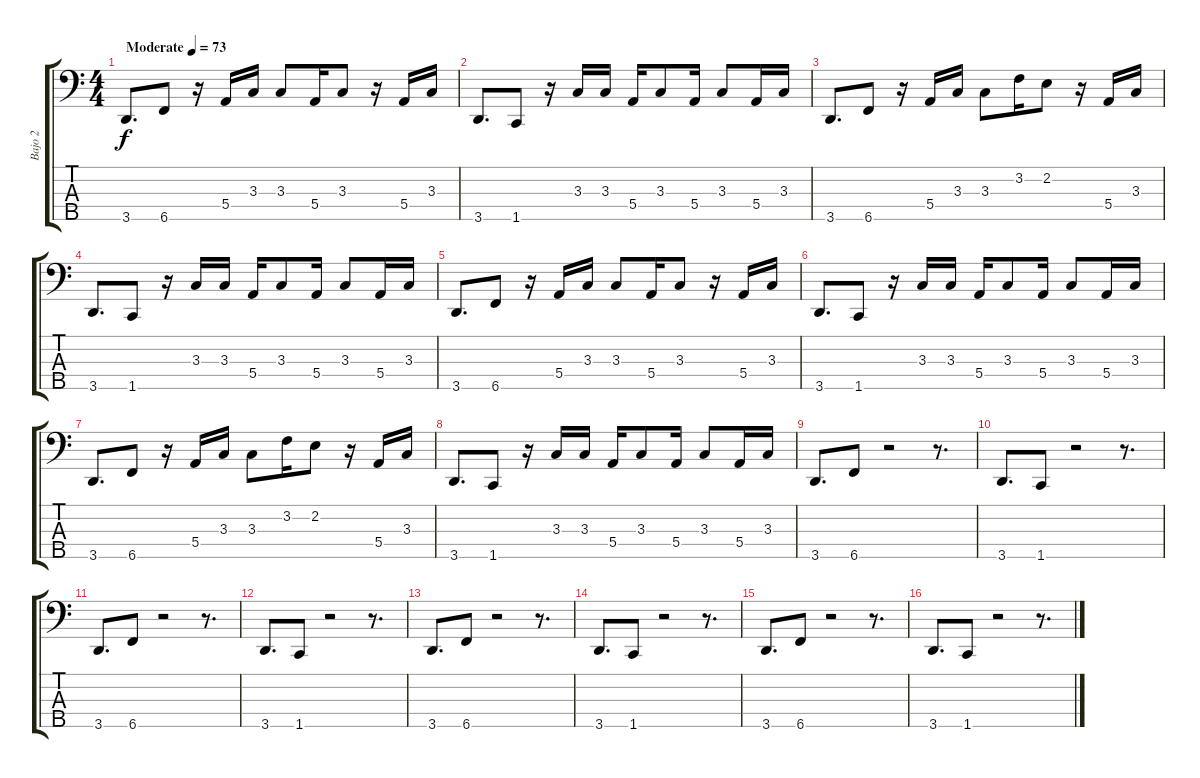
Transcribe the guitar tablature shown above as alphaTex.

\track ("Bajo 2" "Bajo 2") {instrument slapbass1}
\staff {score tabs}
\tuning (G2 D2 A1 E1 B0) {hide}
\ts (4 4)
\tempo (73 "Moderate")
\clef f4
\ks c
3.5.8{d dy f instrument slapbass1} 6.5.8 r.16 5.4.16 3.3.16 3.3.8 5.4.16 3.3.8 r.16 5.4.16 3.3.16 |
3.5.8{d} 1.5.8 r.16 3.3.16 3.3.16 5.4.16 3.3.8 5.4.16 3.3.8 5.4.16 3.3.16 |
3.5.8{d} 6.5.8 r.16 5.4.16 3.3.16 3.3.8 3.2.16 2.2.8 r.16 5.4.16 3.3.16 |
3.5.8{d} 1.5.8 r.16 3.3.16 3.3.16 5.4.16 3.3.8 5.4.16 3.3.8 5.4.16 3.3.16 |
3.5.8{d} 6.5.8 r.16 5.4.16 3.3.16 3.3.8 5.4.16 3.3.8 r.16 5.4.16 3.3.16 |
3.5.8{d} 1.5.8 r.16 3.3.16 3.3.16 5.4.16 3.3.8 5.4.16 3.3.8 5.4.16 3.3.16 |
3.5.8{d} 6.5.8 r.16 5.4.16 3.3.16 3.3.8 3.2.16 2.2.8 r.16 5.4.16 3.3.16 |
3.5.8{d} 1.5.8 r.16 3.3.16 3.3.16 5.4.16 3.3.8 5.4.16 3.3.8 5.4.16 3.3.16 |
3.5.8{d} 6.5.8 r.2 r.8{d} |
3.5.8{d} 1.5.8 r.2 r.8{d} |
3.5.8{d} 6.5.8 r.2 r.8{d} |
3.5.8{d} 1.5.8 r.2 r.8{d} |
3.5.8{d} 6.5.8 r.2 r.8{d} |
3.5.8{d} 1.5.8 r.2 r.8{d} |
3.5.8{d} 6.5.8 r.2 r.8{d} |
3.5.8{d} 1.5.8 r.2 r.8{d}
